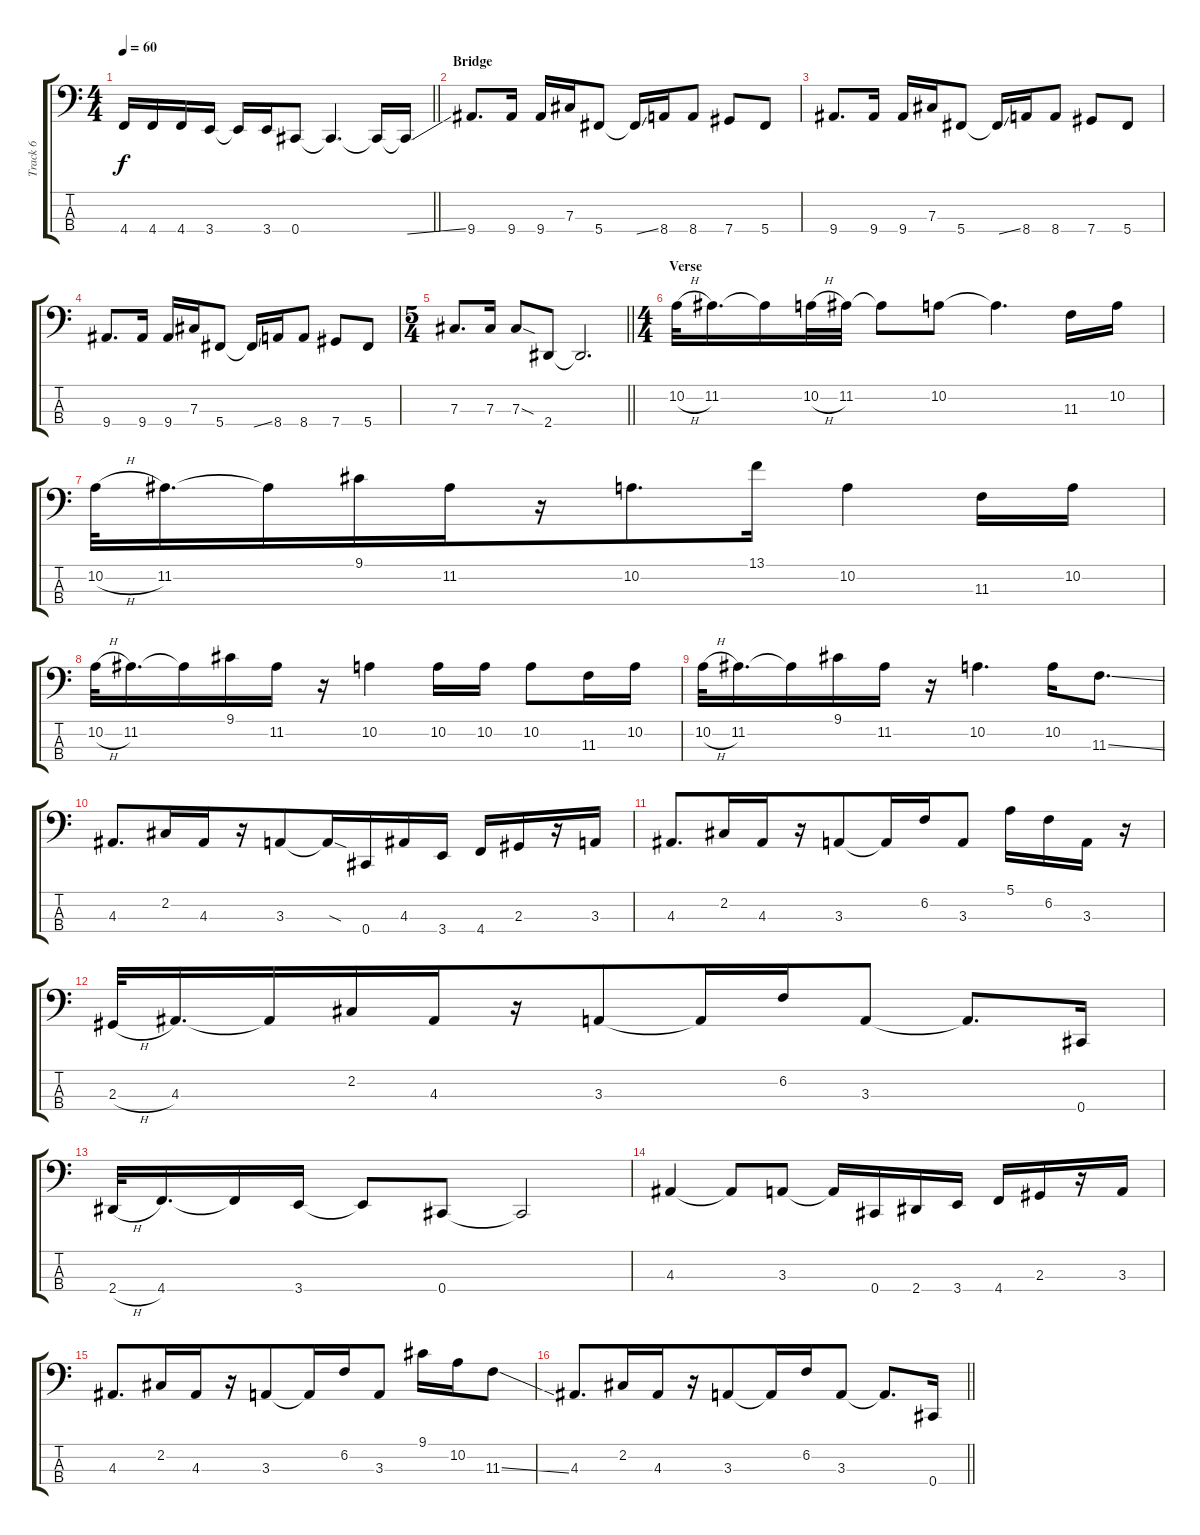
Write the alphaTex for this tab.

\track ("Track 6" "Track 6") {instrument electricbassfinger}
\staff {score tabs}
\tuning (E2 B1 Gb1 Db1) {hide}
\ts (4 4)
\tempo 60
\clef f4
\barLineRight lightlight
\ks c
4.4.16{dy f} 4.4.16 4.4.16 3.4.16 3.4{t}.16 3.4.16 0.4.8 0.4{t}.4{d} 0.4{t}.16 0.4{ss t}.16 |
\section ("" "Bridge")
9.4.8{d} 9.4.16 9.4.16 7.3.16 5.4.8 5.4{ss t}.16 8.4.16 8.4.8 7.4.8 5.4.8 |
9.4.8{d} 9.4.16 9.4.16 7.3.16 5.4.8 5.4{ss t}.16 8.4.16 8.4.8 7.4.8 5.4.8 |
9.4.8{d} 9.4.16 9.4.16 7.3.16 5.4.8 5.4{ss t}.16 8.4.16 8.4.8 7.4.8 5.4.8 |
\ts (5 4)
\barLineRight lightlight
7.3.8{d} 7.3.16 7.3{sod}.8 2.4.8 2.4{t}.2{d} |
\ts (4 4)
\section ("" "Verse")
10.2{h}.32 11.2.16{d} 11.2{t}.16 10.2{h}.32 11.2.32 11.2{t}.8 10.2.8 10.2{t}.4{d} 11.3.16 10.2.16 |
10.2{h}.32 11.2.16{d} 11.2{t}.16{beam merge} 9.1.16{beam merge} 11.2.16 r.16 10.2.8{d beam merge} 13.1.16 10.2.4{beam merge} 11.3.16 10.2.16 |
10.2{h}.32 11.2.16{d} 11.2{t}.16{beam merge} 9.1.16{beam merge} 11.2.16 r.16 10.2.4 10.2.16 10.2.16 10.2.8 11.3.16 10.2.16 |
10.2{h}.32 11.2.16{d} 11.2{t}.16{beam merge} 9.1.16{beam merge} 11.2.16 r.16 10.2.4{d} 10.2.16 11.3{ss}.8{d} |
4.3.8{d} 2.2.16{beam merge} 4.3.16 r.16 3.3.8{beam merge} 3.3{sod t}.16 0.4.16 4.3.16 3.4.16 4.4.16 2.3.16 r.16 3.3.16 |
4.3.8{d} 2.2.16{beam merge} 4.3.16 r.16 3.3.8{beam merge} 3.3{t}.16 6.2.16 3.3.8 5.1.16 6.2.16 3.3.16 r.16 |
2.3{h}.32 4.3.16{d} 4.3{t}.16 2.2.16{beam merge} 4.3.16 r.16 3.3.8{beam merge} 3.3{t}.16 6.2.16 3.3.8 3.3{t}.8{d} 0.4.16 |
2.4{h}.32 4.4.16{d} 4.4{t}.16 3.4.16 3.4{t}.8 0.4.8 0.4{t}.2 |
4.3.4 4.3{t}.8 3.3.8 3.3{t}.16 0.4.16 2.4.16 3.4.16 4.4.16 2.3.16 r.16 3.3.16 |
4.3.8{d} 2.2.16{beam merge} 4.3.16 r.16 3.3.8{beam merge} 3.3{t}.16 6.2.16 3.3.8 9.1.16 10.2.16 11.3{ss}.8 |
\barLineRight lightlight
4.3.8{d} 2.2.16{beam merge} 4.3.16 r.16 3.3.8{beam merge} 3.3{t}.16 6.2.16 3.3.8 3.3{t}.8{d} 0.4.16
